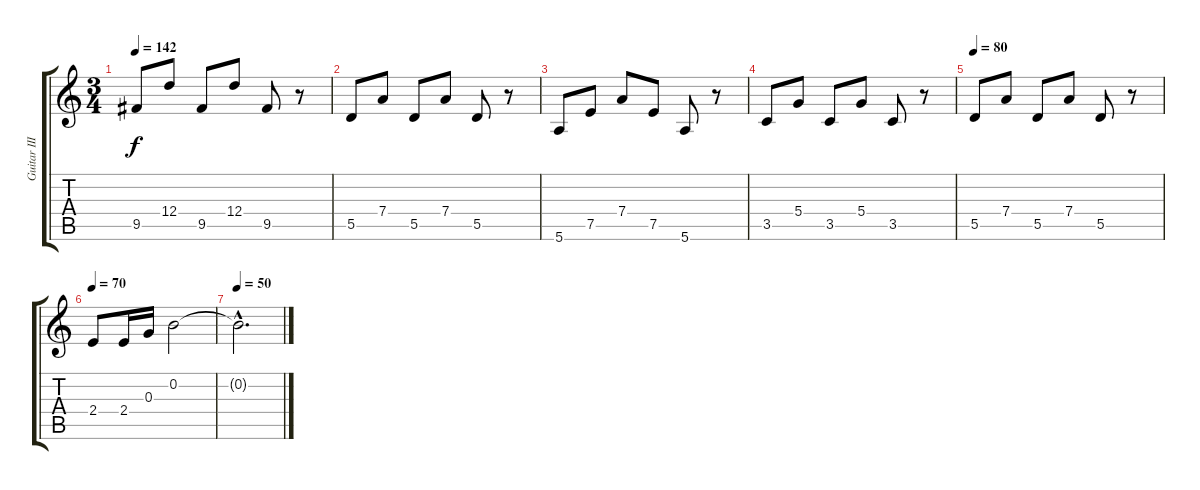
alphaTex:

\track ("Guitar III" "Guitar III") {instrument acousticguitarsteel}
\staff {score tabs}
\tuning (E4 B3 G3 D3 A2 E2) {hide}
\ts (3 4)
\tempo 142
\clef g2
\ks c
9.5.8{dy f} 12.4.8 9.5.8 12.4.8 9.5.8 r.8 |
5.5.8 7.4.8 5.5.8 7.4.8 5.5.8 r.8 |
5.6.8 7.5.8 7.4.8 7.5.8 5.6.8 r.8 |
3.5.8 5.4.8 3.5.8 5.4.8 3.5.8 r.8 |
\tempo 80
5.5.8 7.4.8 5.5.8 7.4.8 5.5.8 r.8 |
\tempo 70
2.4.8 2.4.16 0.3.16 0.2.2 |
\tempo 50
0.2{hac t}.2{d}
